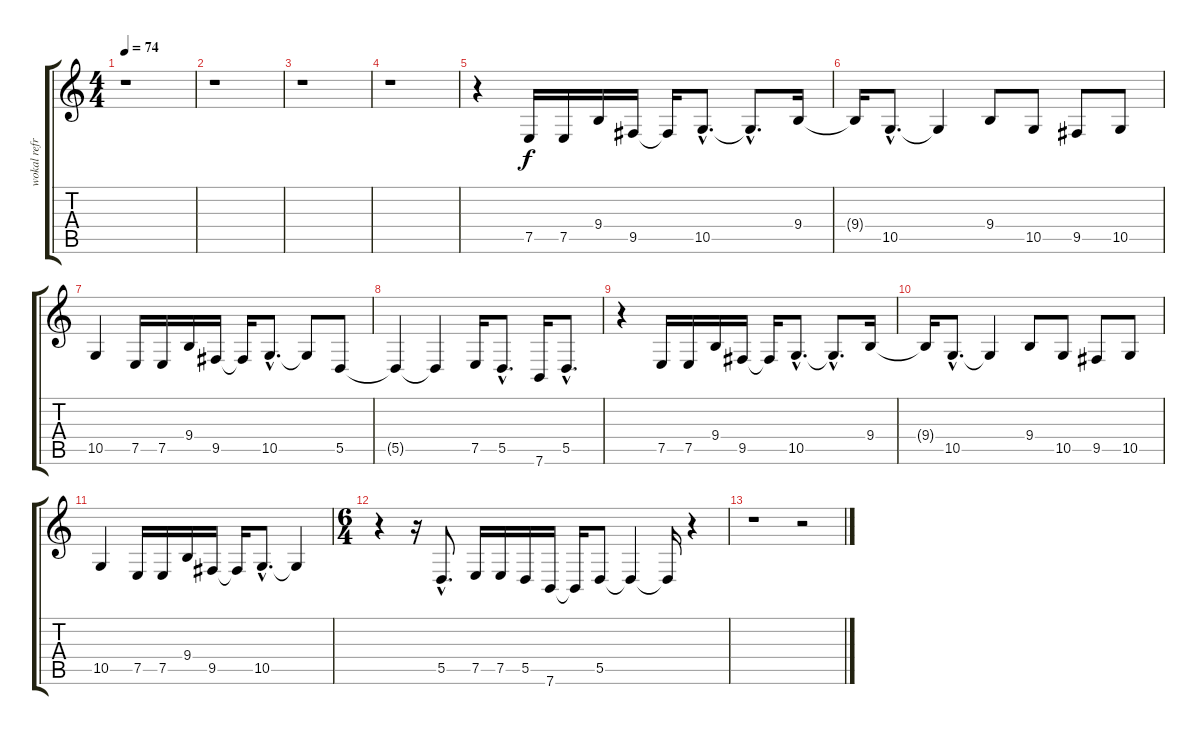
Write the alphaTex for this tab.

\track ("wokal refren" "wokal refr") {instrument trumpet}
\staff {score tabs}
\tuning (E4 B3 G3 D3 A2 E2) {hide}
\ts (4 4)
\tempo 74
\clef g2
\ks c
r.1{dy f} |
r.1 |
r.1 |
r.1 |
r.4 7.5.16 7.5.16 9.4.16 9.5.16 9.5{t}.16 10.5{hac}.8{d} 10.5{hac t}.8{d} 9.4.16 |
9.4{t}.16 10.5{hac}.8{d} 10.5{t}.4 9.4.8 10.5.8 9.5.8 10.5.8 |
10.5.4 7.5.16 7.5.16 9.4.16 9.5.16 9.5{t}.16 10.5{hac}.8{d} 10.5{t}.8 5.5.8 |
5.5{t}.4 5.5{t}.4 7.5.16 5.5{hac}.8{d} 7.6.16 5.5{hac}.8{d} |
r.4 7.5.16 7.5.16 9.4.16 9.5.16 9.5{t}.16 10.5{hac}.8{d} 10.5{hac t}.8{d} 9.4.16 |
9.4{t}.16 10.5{hac}.8{d} 10.5{t}.4 9.4.8 10.5.8 9.5.8 10.5.8 |
10.5.4 7.5.16 7.5.16 9.4.16 9.5.16 9.5{t}.16 10.5{hac}.8{d} 10.5{t}.4 |
\ts (6 4)
r.4 r.16 5.5{hac}.8{d} 7.5.16 7.5.16 5.5.16 7.6.16 7.6{t}.16 5.5.8 5.5{t}.4 5.5{t}.16 r.4 |
r.1 r.2
